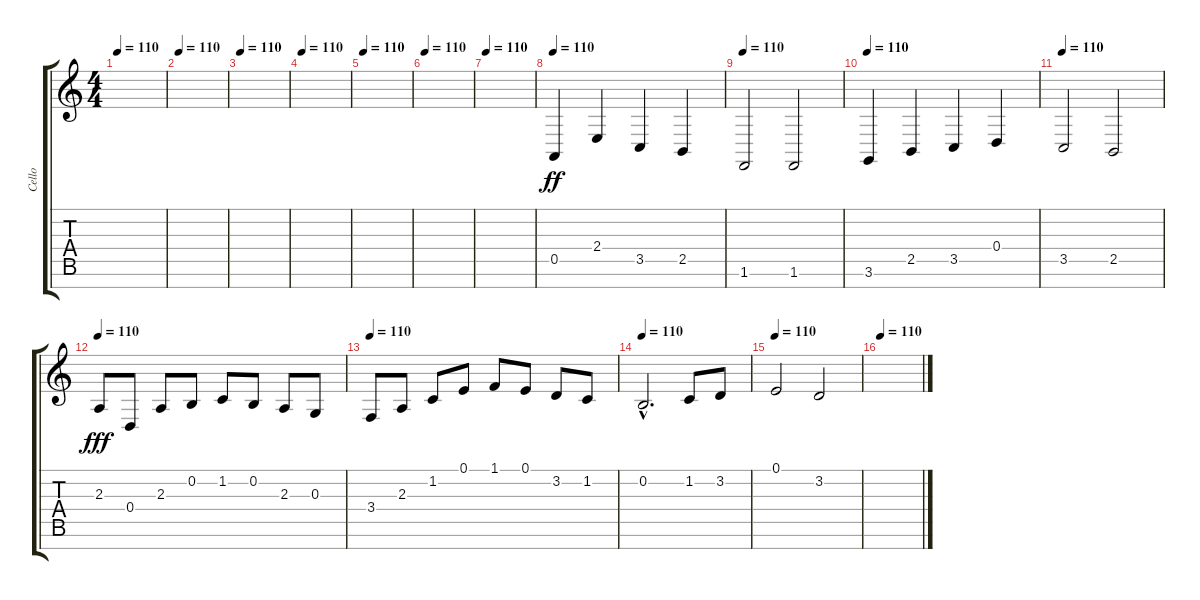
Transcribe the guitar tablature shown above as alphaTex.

\track ("Cello" "Cello") {instrument cello}
\staff {score tabs}
\tuning (E4 B3 G3 D3 A2 E2 B1) {hide}
\ts (4 4)
\tempo 110
\clef g2
\ks c
|
\tempo 110
|
\tempo 110
|
\tempo 110
|
\tempo 110
|
\tempo 110
|
\tempo 110
|
\tempo 110
0.5.4{dy ff volume 9} 2.4.4 3.5.4 2.5.4 |
\tempo 110
1.6.2{volume 9} 1.6.2 |
\tempo 110
3.6.4{volume 9} 2.5.4 3.5.4 0.4.4 |
\tempo 110
3.5.2{volume 9} 2.5.2 |
\tempo 110
2.3.8{dy fff volume 8} 0.4.8 2.3.8 0.2.8 1.2.8 0.2.8 2.3.8 0.3.8 |
\tempo 110
3.4.8{volume 8} 2.3.8 1.2.8 0.1.8 1.1.8 0.1.8 3.2.8 1.2.8 |
\tempo 110
0.2{hac}.2{d volume 8} 1.2.8 3.2.8 |
\tempo 110
0.1.2{volume 7} 3.2.2 |
\tempo 110
